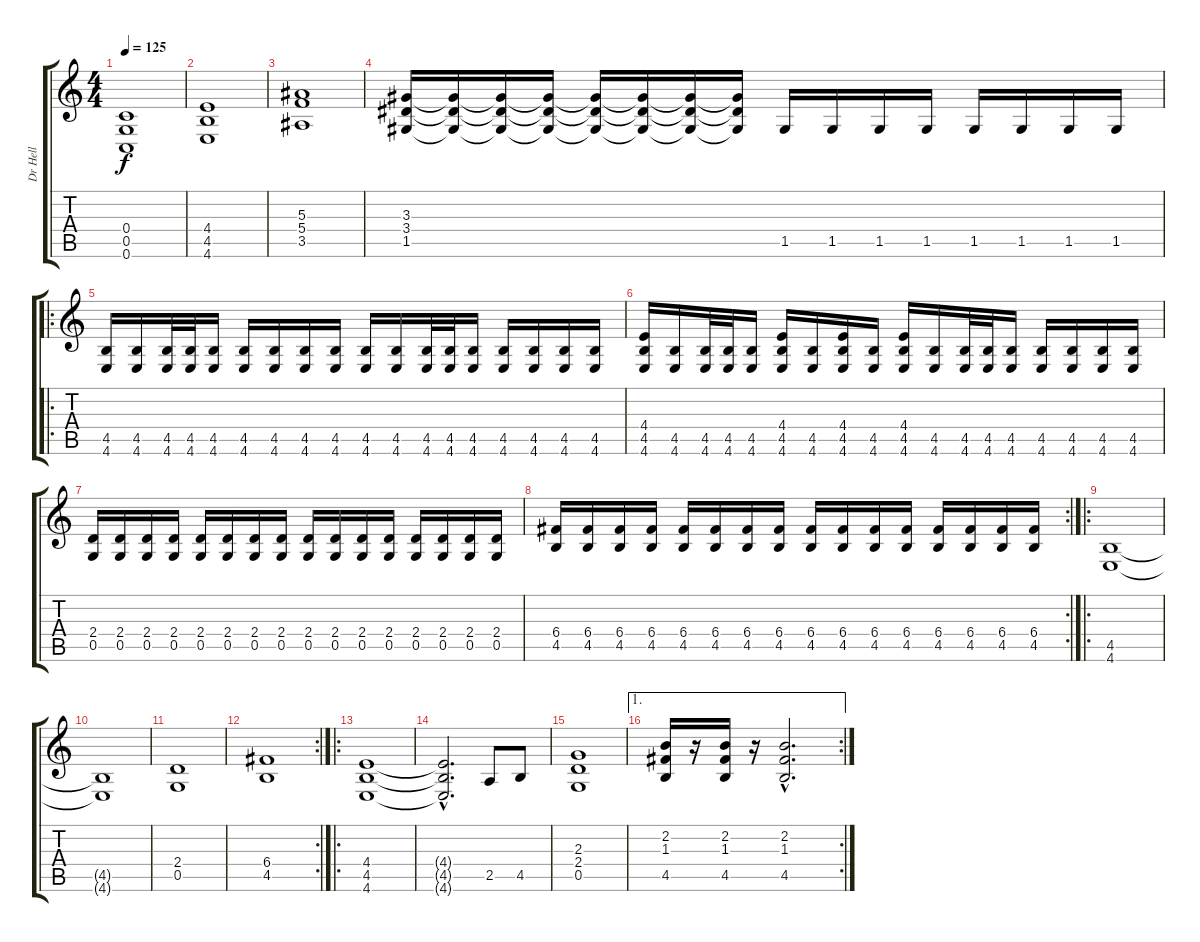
\track ("Dr Hell" "Dr Hell") {instrument distortionguitar}
\staff {score tabs}
\tuning (D4 A3 F3 C3 G2 C2) {hide}
\ts (4 4)
\tempo 125
\clef g2
\ks c
(0.4 0.5 0.6).1{dy f} |
(4.4 4.5 4.6).1 |
(5.3 5.4 3.5).1 |
(3.3 3.4 1.5).16 (3.3{t} 3.4{t} 1.5{t}).16 (3.3{t} 3.4{t} 1.5{t}).16 (3.3{t} 3.4{t} 1.5{t}).16 (3.3{t} 3.4{t} 1.5{t}).16 (3.3{t} 3.4{t} 1.5{t}).16 (3.3{t} 3.4{t} 1.5{t}).16 (3.3{t} 3.4{t} 1.5{t}).16 1.5.16 1.5.16 1.5.16 1.5.16 1.5.16 1.5.16 1.5.16 1.5.16 |
\ro
(4.5 4.6).16 (4.5 4.6).16 (4.5 4.6).32 (4.5 4.6).32 (4.5 4.6).16 (4.5 4.6).16 (4.5 4.6).16 (4.5 4.6).16 (4.5 4.6).16 (4.5 4.6).16 (4.5 4.6).16 (4.5 4.6).32 (4.5 4.6).32 (4.5 4.6).16 (4.5 4.6).16 (4.5 4.6).16 (4.5 4.6).16 (4.5 4.6).16 |
(4.4 4.5 4.6).16 (4.5 4.6).16 (4.5 4.6).32 (4.5 4.6).32 (4.5 4.6).16 (4.4 4.5 4.6).16 (4.5 4.6).16 (4.4 4.5 4.6).16 (4.5 4.6).16 (4.4 4.5 4.6).16 (4.5 4.6).16 (4.5 4.6).32 (4.5 4.6).32 (4.5 4.6).16 (4.5 4.6).16 (4.5 4.6).16 (4.5 4.6).16 (4.5 4.6).16 |
(2.4 0.5).16 (2.4 0.5).16 (2.4 0.5).16 (2.4 0.5).16 (2.4 0.5).16 (2.4 0.5).16 (2.4 0.5).16 (2.4 0.5).16 (2.4 0.5).16 (2.4 0.5).16 (2.4 0.5).16 (2.4 0.5).16 (2.4 0.5).16 (2.4 0.5).16 (2.4 0.5).16 (2.4 0.5).16 |
\rc 2
(6.4 4.5).16 (6.4 4.5).16 (6.4 4.5).16 (6.4 4.5).16 (6.4 4.5).16 (6.4 4.5).16 (6.4 4.5).16 (6.4 4.5).16 (6.4 4.5).16 (6.4 4.5).16 (6.4 4.5).16 (6.4 4.5).16 (6.4 4.5).16 (6.4 4.5).16 (6.4 4.5).16 (6.4 4.5).16 |
\ro
(4.5 4.6).1 |
(4.5{t} 4.6{t}).1 |
(2.4 0.5).1 |
\rc 2
(6.4 4.5).1 |
\ro
(4.4 4.5 4.6).1 |
(4.4{hac t} 4.5{hac t} 4.6{hac t}).2{d} 2.5.8 4.5.8 |
(2.3 2.4 0.5).1 |
\ae 1
\rc 2
(2.2 1.3 4.5).16 r.16 (2.2 1.3 4.5).16 r.16 (2.2{hac} 1.3{hac} 4.5{hac}).2{d}
